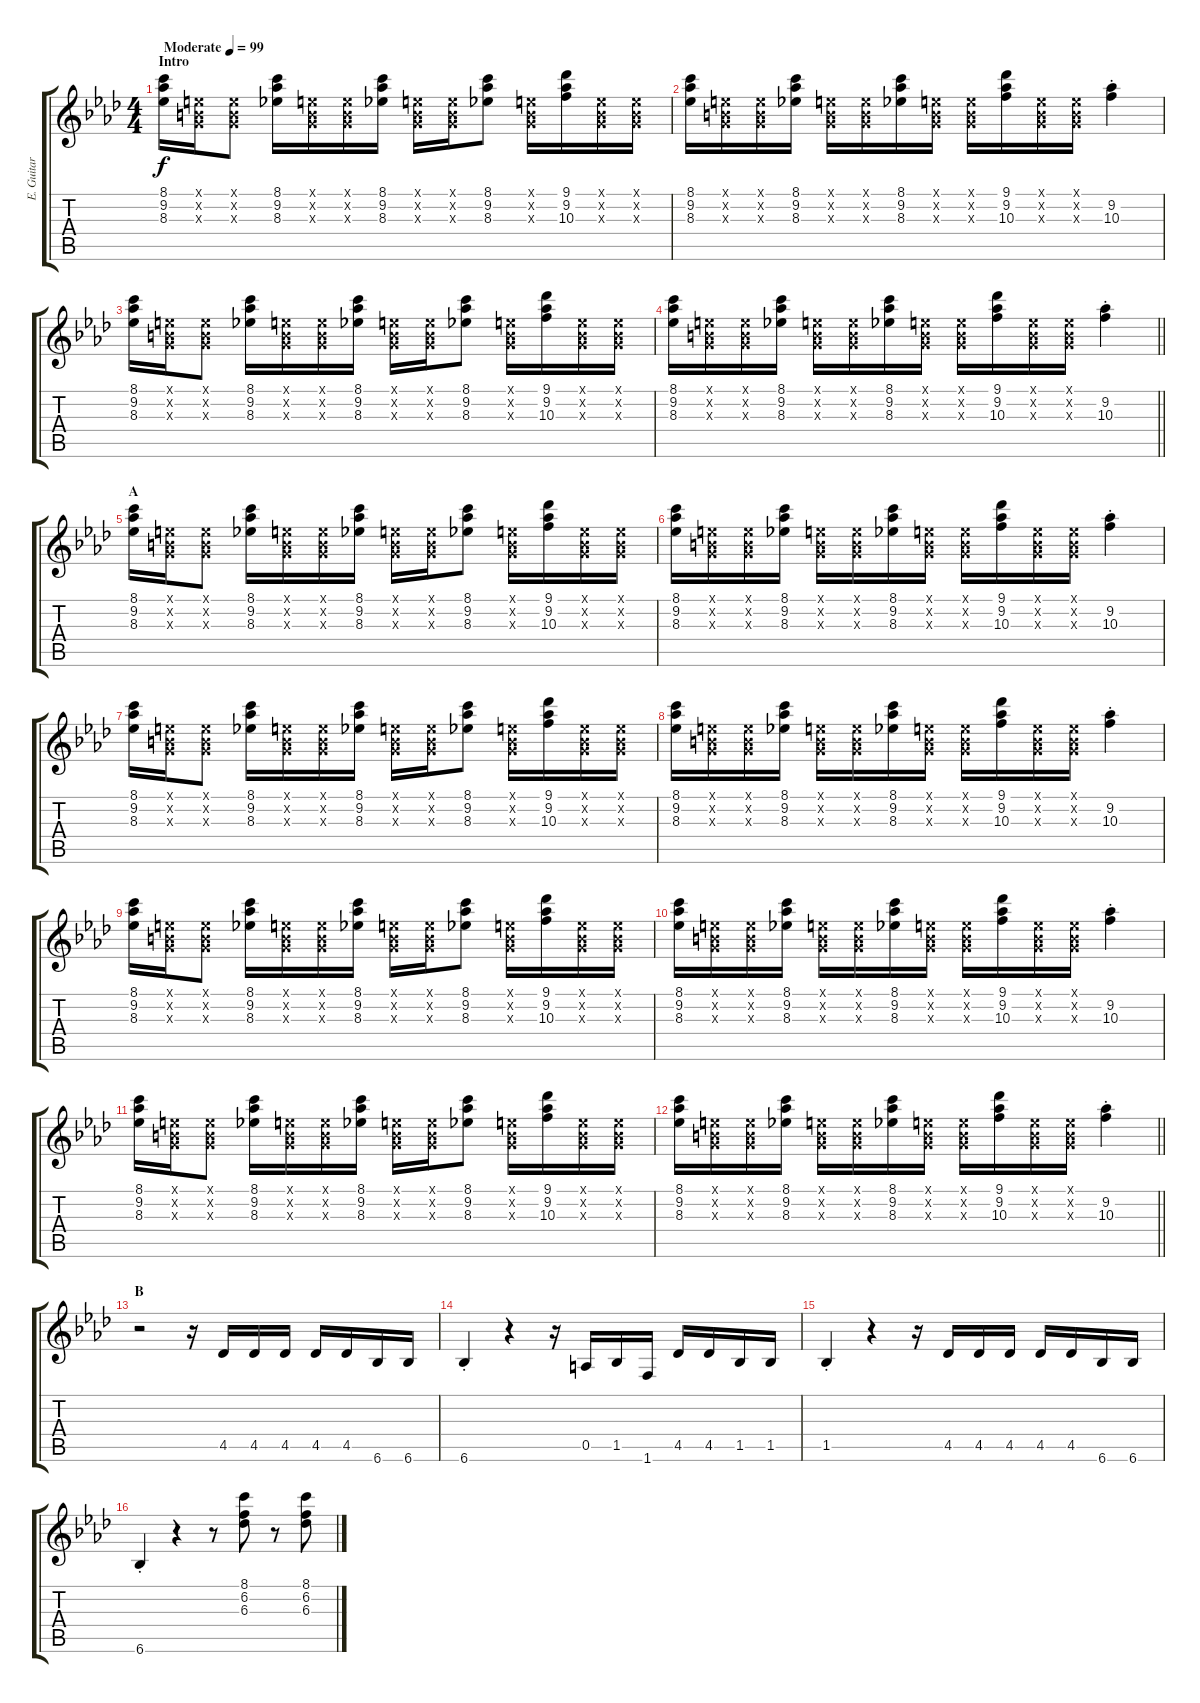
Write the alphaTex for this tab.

\track ("E. Guitar" "E. Guitar") {instrument electricguitarclean}
\staff {score tabs}
\tuning (E4 B3 G3 D3 A2 E2) {hide}
\ts (4 4)
\section ("" "Intro")
\tempo (99 "Moderate")
\clef g2
\ks ab
(8.1 9.2 8.3).16{dy f instrument electricguitarclean} (0.1{x} 0.2{x} 0.3{x}).16 (0.1{x} 0.2{x} 0.3{x}).8 (8.1 9.2 8.3).16 (0.1{x} 0.2{x} 0.3{x}).16 (0.1{x} 0.2{x} 0.3{x}).16 (8.1 9.2 8.3).16 (0.1{x} 0.2{x} 0.3{x}).16 (0.1{x} 0.2{x} 0.3{x}).16 (8.1 9.2 8.3).8 (0.1{x} 0.2{x} 0.3{x}).16 (9.1 9.2 10.3).16 (0.1{x} 0.2{x} 0.3{x}).16 (0.1{x} 0.2{x} 0.3{x}).16 |
(8.1 9.2 8.3).16 (0.1{x} 0.2{x} 0.3{x}).16 (0.1{x} 0.2{x} 0.3{x}).16 (8.1 9.2 8.3).16 (0.1{x} 0.2{x} 0.3{x}).16 (0.1{x} 0.2{x} 0.3{x}).16 (8.1 9.2 8.3).16 (0.1{x} 0.2{x} 0.3{x}).16 (0.1{x} 0.2{x} 0.3{x}).16 (9.1 9.2 10.3).16 (0.1{x} 0.2{x} 0.3{x}).16 (0.1{x} 0.2{x} 0.3{x}).16 (9.2{st} 10.3{st}).4 |
(8.1 9.2 8.3).16 (0.1{x} 0.2{x} 0.3{x}).16 (0.1{x} 0.2{x} 0.3{x}).8 (8.1 9.2 8.3).16 (0.1{x} 0.2{x} 0.3{x}).16 (0.1{x} 0.2{x} 0.3{x}).16 (8.1 9.2 8.3).16 (0.1{x} 0.2{x} 0.3{x}).16 (0.1{x} 0.2{x} 0.3{x}).16 (8.1 9.2 8.3).8 (0.1{x} 0.2{x} 0.3{x}).16 (9.1 9.2 10.3).16 (0.1{x} 0.2{x} 0.3{x}).16 (0.1{x} 0.2{x} 0.3{x}).16 |
\barLineRight lightlight
(8.1 9.2 8.3).16 (0.1{x} 0.2{x} 0.3{x}).16 (0.1{x} 0.2{x} 0.3{x}).16 (8.1 9.2 8.3).16 (0.1{x} 0.2{x} 0.3{x}).16 (0.1{x} 0.2{x} 0.3{x}).16 (8.1 9.2 8.3).16 (0.1{x} 0.2{x} 0.3{x}).16 (0.1{x} 0.2{x} 0.3{x}).16 (9.1 9.2 10.3).16 (0.1{x} 0.2{x} 0.3{x}).16 (0.1{x} 0.2{x} 0.3{x}).16 (9.2{st} 10.3{st}).4 |
\section ("" "A")
(8.1 9.2 8.3).16 (0.1{x} 0.2{x} 0.3{x}).16 (0.1{x} 0.2{x} 0.3{x}).8 (8.1 9.2 8.3).16 (0.1{x} 0.2{x} 0.3{x}).16 (0.1{x} 0.2{x} 0.3{x}).16 (8.1 9.2 8.3).16 (0.1{x} 0.2{x} 0.3{x}).16 (0.1{x} 0.2{x} 0.3{x}).16 (8.1 9.2 8.3).8 (0.1{x} 0.2{x} 0.3{x}).16 (9.1 9.2 10.3).16 (0.1{x} 0.2{x} 0.3{x}).16 (0.1{x} 0.2{x} 0.3{x}).16 |
(8.1 9.2 8.3).16 (0.1{x} 0.2{x} 0.3{x}).16 (0.1{x} 0.2{x} 0.3{x}).16 (8.1 9.2 8.3).16 (0.1{x} 0.2{x} 0.3{x}).16 (0.1{x} 0.2{x} 0.3{x}).16 (8.1 9.2 8.3).16 (0.1{x} 0.2{x} 0.3{x}).16 (0.1{x} 0.2{x} 0.3{x}).16 (9.1 9.2 10.3).16 (0.1{x} 0.2{x} 0.3{x}).16 (0.1{x} 0.2{x} 0.3{x}).16 (9.2{st} 10.3{st}).4 |
(8.1 9.2 8.3).16 (0.1{x} 0.2{x} 0.3{x}).16 (0.1{x} 0.2{x} 0.3{x}).8 (8.1 9.2 8.3).16 (0.1{x} 0.2{x} 0.3{x}).16 (0.1{x} 0.2{x} 0.3{x}).16 (8.1 9.2 8.3).16 (0.1{x} 0.2{x} 0.3{x}).16 (0.1{x} 0.2{x} 0.3{x}).16 (8.1 9.2 8.3).8 (0.1{x} 0.2{x} 0.3{x}).16 (9.1 9.2 10.3).16 (0.1{x} 0.2{x} 0.3{x}).16 (0.1{x} 0.2{x} 0.3{x}).16 |
(8.1 9.2 8.3).16 (0.1{x} 0.2{x} 0.3{x}).16 (0.1{x} 0.2{x} 0.3{x}).16 (8.1 9.2 8.3).16 (0.1{x} 0.2{x} 0.3{x}).16 (0.1{x} 0.2{x} 0.3{x}).16 (8.1 9.2 8.3).16 (0.1{x} 0.2{x} 0.3{x}).16 (0.1{x} 0.2{x} 0.3{x}).16 (9.1 9.2 10.3).16 (0.1{x} 0.2{x} 0.3{x}).16 (0.1{x} 0.2{x} 0.3{x}).16 (9.2{st} 10.3{st}).4 |
(8.1 9.2 8.3).16 (0.1{x} 0.2{x} 0.3{x}).16 (0.1{x} 0.2{x} 0.3{x}).8 (8.1 9.2 8.3).16 (0.1{x} 0.2{x} 0.3{x}).16 (0.1{x} 0.2{x} 0.3{x}).16 (8.1 9.2 8.3).16 (0.1{x} 0.2{x} 0.3{x}).16 (0.1{x} 0.2{x} 0.3{x}).16 (8.1 9.2 8.3).8 (0.1{x} 0.2{x} 0.3{x}).16 (9.1 9.2 10.3).16 (0.1{x} 0.2{x} 0.3{x}).16 (0.1{x} 0.2{x} 0.3{x}).16 |
(8.1 9.2 8.3).16 (0.1{x} 0.2{x} 0.3{x}).16 (0.1{x} 0.2{x} 0.3{x}).16 (8.1 9.2 8.3).16 (0.1{x} 0.2{x} 0.3{x}).16 (0.1{x} 0.2{x} 0.3{x}).16 (8.1 9.2 8.3).16 (0.1{x} 0.2{x} 0.3{x}).16 (0.1{x} 0.2{x} 0.3{x}).16 (9.1 9.2 10.3).16 (0.1{x} 0.2{x} 0.3{x}).16 (0.1{x} 0.2{x} 0.3{x}).16 (9.2{st} 10.3{st}).4 |
(8.1 9.2 8.3).16 (0.1{x} 0.2{x} 0.3{x}).16 (0.1{x} 0.2{x} 0.3{x}).8 (8.1 9.2 8.3).16 (0.1{x} 0.2{x} 0.3{x}).16 (0.1{x} 0.2{x} 0.3{x}).16 (8.1 9.2 8.3).16 (0.1{x} 0.2{x} 0.3{x}).16 (0.1{x} 0.2{x} 0.3{x}).16 (8.1 9.2 8.3).8 (0.1{x} 0.2{x} 0.3{x}).16 (9.1 9.2 10.3).16 (0.1{x} 0.2{x} 0.3{x}).16 (0.1{x} 0.2{x} 0.3{x}).16 |
\barLineRight lightlight
(8.1 9.2 8.3).16 (0.1{x} 0.2{x} 0.3{x}).16 (0.1{x} 0.2{x} 0.3{x}).16 (8.1 9.2 8.3).16 (0.1{x} 0.2{x} 0.3{x}).16 (0.1{x} 0.2{x} 0.3{x}).16 (8.1 9.2 8.3).16 (0.1{x} 0.2{x} 0.3{x}).16 (0.1{x} 0.2{x} 0.3{x}).16 (9.1 9.2 10.3).16 (0.1{x} 0.2{x} 0.3{x}).16 (0.1{x} 0.2{x} 0.3{x}).16 (9.2{st} 10.3{st}).4 |
\section ("" "B")
r.2 r.16 4.5.16 4.5.16 4.5.16 4.5.16 4.5.16 6.6.16 6.6.16 |
6.6{st}.4 r.4 r.16 0.5.16 1.5.16 1.6.16 4.5.16 4.5.16 1.5.16 1.5.16 |
1.5{st}.4 r.4 r.16 4.5.16 4.5.16 4.5.16 4.5.16 4.5.16 6.6.16 6.6.16 |
6.6{st}.4 r.4 r.8 (8.1 6.2 6.3).8 r.8 (8.1 6.2 6.3).8
